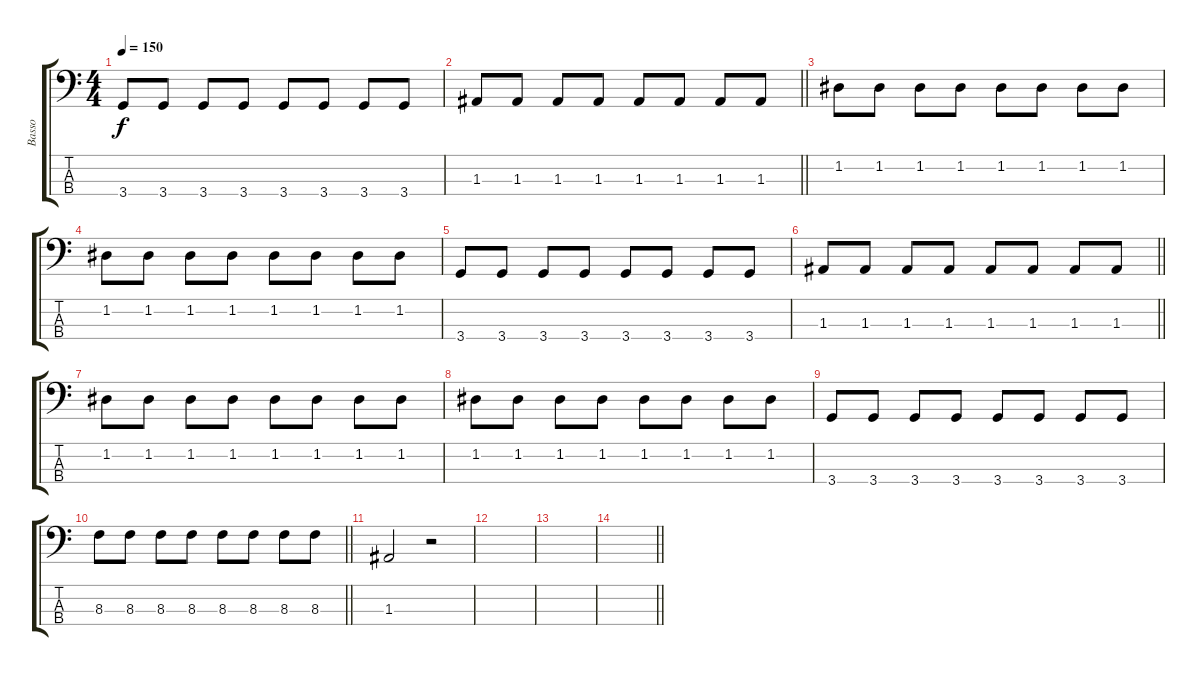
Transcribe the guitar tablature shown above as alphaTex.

\track ("Basso" "Basso") {instrument electricbassfinger}
\staff {score tabs}
\tuning (G2 D2 A1 E1) {hide}
\ts (4 4)
\tempo 150
\clef f4
\ks c
3.4.8{dy f} 3.4.8 3.4.8 3.4.8 3.4.8 3.4.8 3.4.8 3.4.8 |
\barLineRight lightlight
1.3.8 1.3.8 1.3.8 1.3.8 1.3.8 1.3.8 1.3.8 1.3.8 |
1.2.8 1.2.8 1.2.8 1.2.8 1.2.8 1.2.8 1.2.8 1.2.8 |
1.2.8 1.2.8 1.2.8 1.2.8 1.2.8 1.2.8 1.2.8 1.2.8 |
3.4.8 3.4.8 3.4.8 3.4.8 3.4.8 3.4.8 3.4.8 3.4.8 |
\barLineRight lightlight
1.3.8 1.3.8 1.3.8 1.3.8 1.3.8 1.3.8 1.3.8 1.3.8 |
1.2.8 1.2.8 1.2.8 1.2.8 1.2.8 1.2.8 1.2.8 1.2.8 |
1.2.8 1.2.8 1.2.8 1.2.8 1.2.8 1.2.8 1.2.8 1.2.8 |
3.4.8 3.4.8 3.4.8 3.4.8 3.4.8 3.4.8 3.4.8 3.4.8 |
\barLineRight lightlight
8.3.8 8.3.8 8.3.8 8.3.8 8.3.8 8.3.8 8.3.8 8.3.8 |
1.3.2 r.2 |
|
|
\barLineRight lightlight
